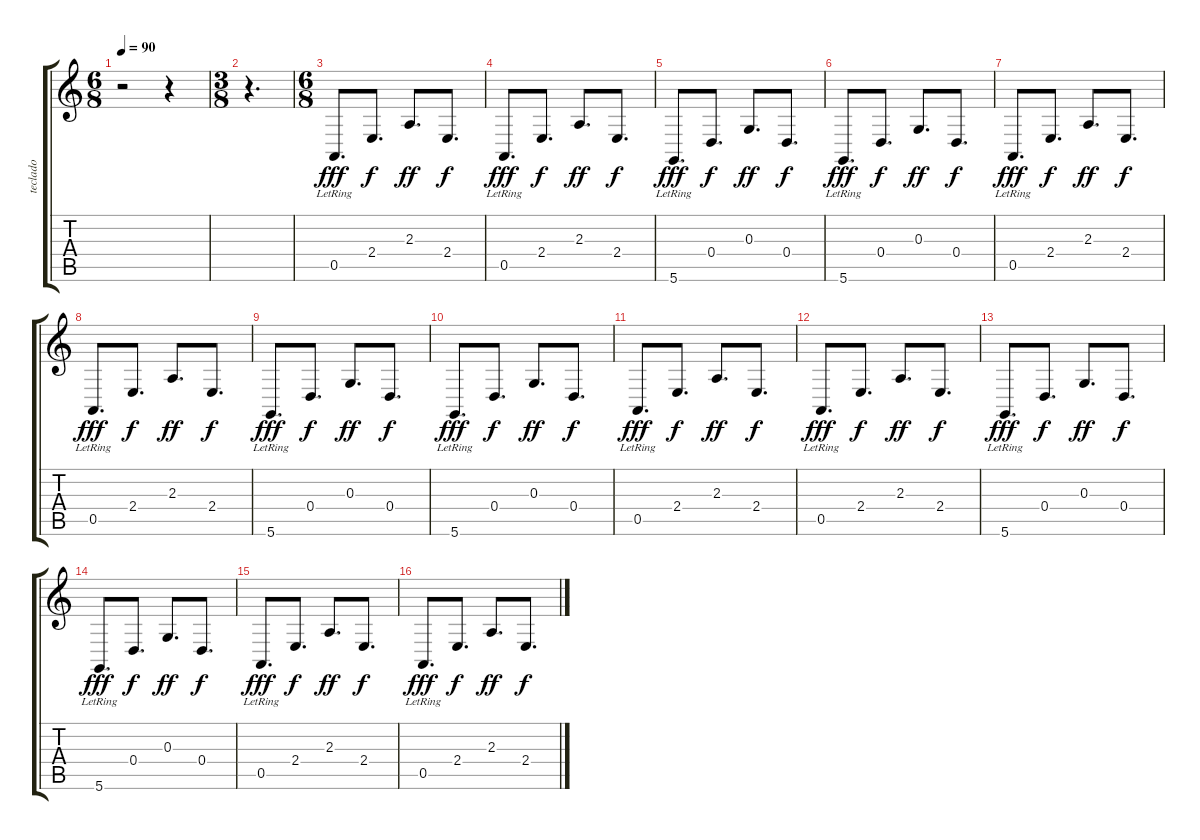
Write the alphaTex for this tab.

\track ("teclado" "teclado") {instrument acousticgrandpiano}
\staff {score tabs}
\tuning (E4 B3 G3 D3 A2 D2) {hide}
\ts (6 8)
\tempo 90
\clef g2
\ks c
r.2{dy f} r.4 |
\ts (3 8)
r.4{d volume 13 instrument acousticgrandpiano} |
\ts (6 8)
0.5{lr}.8{d dy fff} 2.4.8{d dy f} 2.3.8{d dy ff} 2.4.8{d dy f} |
0.5{lr}.8{d dy fff} 2.4.8{d dy f} 2.3.8{d dy ff} 2.4.8{d dy f} |
5.6{lr}.8{d dy fff} 0.4.8{d dy f} 0.3.8{d dy ff} 0.4.8{d dy f} |
5.6{lr}.8{d dy fff} 0.4.8{d dy f} 0.3.8{d dy ff} 0.4.8{d dy f} |
0.5{lr}.8{d dy fff} 2.4.8{d dy f} 2.3.8{d dy ff} 2.4.8{d dy f} |
0.5{lr}.8{d dy fff} 2.4.8{d dy f} 2.3.8{d dy ff} 2.4.8{d dy f} |
5.6{lr}.8{d dy fff} 0.4.8{d dy f} 0.3.8{d dy ff} 0.4.8{d dy f} |
5.6{lr}.8{d dy fff} 0.4.8{d dy f} 0.3.8{d dy ff} 0.4.8{d dy f} |
0.5{lr}.8{d dy fff} 2.4.8{d dy f} 2.3.8{d dy ff} 2.4.8{d dy f} |
0.5{lr}.8{d dy fff} 2.4.8{d dy f} 2.3.8{d dy ff} 2.4.8{d dy f} |
5.6{lr}.8{d dy fff} 0.4.8{d dy f} 0.3.8{d dy ff} 0.4.8{d dy f} |
5.6{lr}.8{d dy fff} 0.4.8{d dy f} 0.3.8{d dy ff} 0.4.8{d dy f} |
0.5{lr}.8{d dy fff} 2.4.8{d dy f} 2.3.8{d dy ff} 2.4.8{d dy f} |
0.5{lr}.8{d dy fff} 2.4.8{d dy f} 2.3.8{d dy ff} 2.4.8{d dy f}
